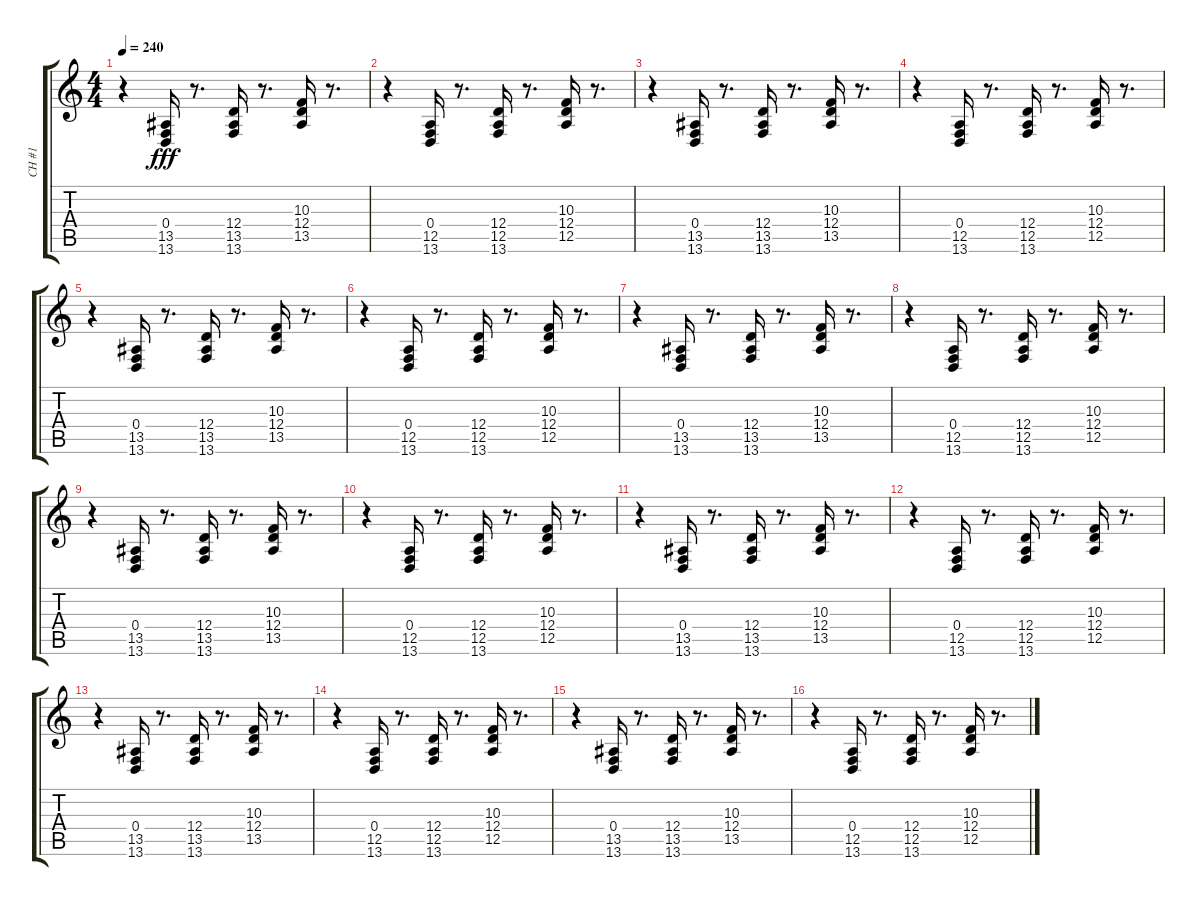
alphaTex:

\track ("CH #1" "CH #1") {instrument lead8bassandlead}
\staff {score tabs}
\tuning (E4 B3 G3 D3 A2 E2) {hide}
\ts (4 4)
\tempo 240
\clef g2
\ks c
r.4{dy fff} (0.4 13.5 13.6).16 r.8{d} (12.4 13.5 13.6).16 r.8{d} (10.3 12.4 13.5).16 r.8{d} |
r.4 (0.4 12.5 13.6).16{balance 8} r.8{d} (12.4 12.5 13.6).16 r.8{d} (10.3 12.4 12.5).16 r.8{d} |
r.4 (0.4 13.5 13.6).16 r.8{d} (12.4 13.5 13.6).16 r.8{d} (10.3 12.4 13.5).16 r.8{d} |
r.4 (0.4 12.5 13.6).16{balance 8} r.8{d} (12.4 12.5 13.6).16 r.8{d} (10.3 12.4 12.5).16 r.8{d} |
r.4 (0.4 13.5 13.6).16 r.8{d} (12.4 13.5 13.6).16 r.8{d} (10.3 12.4 13.5).16 r.8{d} |
r.4 (0.4 12.5 13.6).16{balance 8} r.8{d} (12.4 12.5 13.6).16 r.8{d} (10.3 12.4 12.5).16 r.8{d} |
r.4 (0.4 13.5 13.6).16 r.8{d} (12.4 13.5 13.6).16 r.8{d} (10.3 12.4 13.5).16 r.8{d} |
r.4 (0.4 12.5 13.6).16{balance 8} r.8{d} (12.4 12.5 13.6).16 r.8{d} (10.3 12.4 12.5).16 r.8{d} |
r.4 (0.4 13.5 13.6).16 r.8{d} (12.4 13.5 13.6).16 r.8{d} (10.3 12.4 13.5).16 r.8{d} |
r.4 (0.4 12.5 13.6).16{balance 8} r.8{d} (12.4 12.5 13.6).16 r.8{d} (10.3 12.4 12.5).16 r.8{d} |
r.4 (0.4 13.5 13.6).16 r.8{d} (12.4 13.5 13.6).16 r.8{d} (10.3 12.4 13.5).16 r.8{d} |
r.4 (0.4 12.5 13.6).16{balance 8} r.8{d} (12.4 12.5 13.6).16 r.8{d} (10.3 12.4 12.5).16 r.8{d} |
r.4 (0.4 13.5 13.6).16 r.8{d} (12.4 13.5 13.6).16 r.8{d} (10.3 12.4 13.5).16 r.8{d} |
r.4 (0.4 12.5 13.6).16{balance 8} r.8{d} (12.4 12.5 13.6).16 r.8{d} (10.3 12.4 12.5).16 r.8{d} |
r.4 (0.4 13.5 13.6).16 r.8{d} (12.4 13.5 13.6).16 r.8{d} (10.3 12.4 13.5).16 r.8{d} |
r.4 (0.4 12.5 13.6).16{balance 8} r.8{d} (12.4 12.5 13.6).16 r.8{d} (10.3 12.4 12.5).16 r.8{d}
